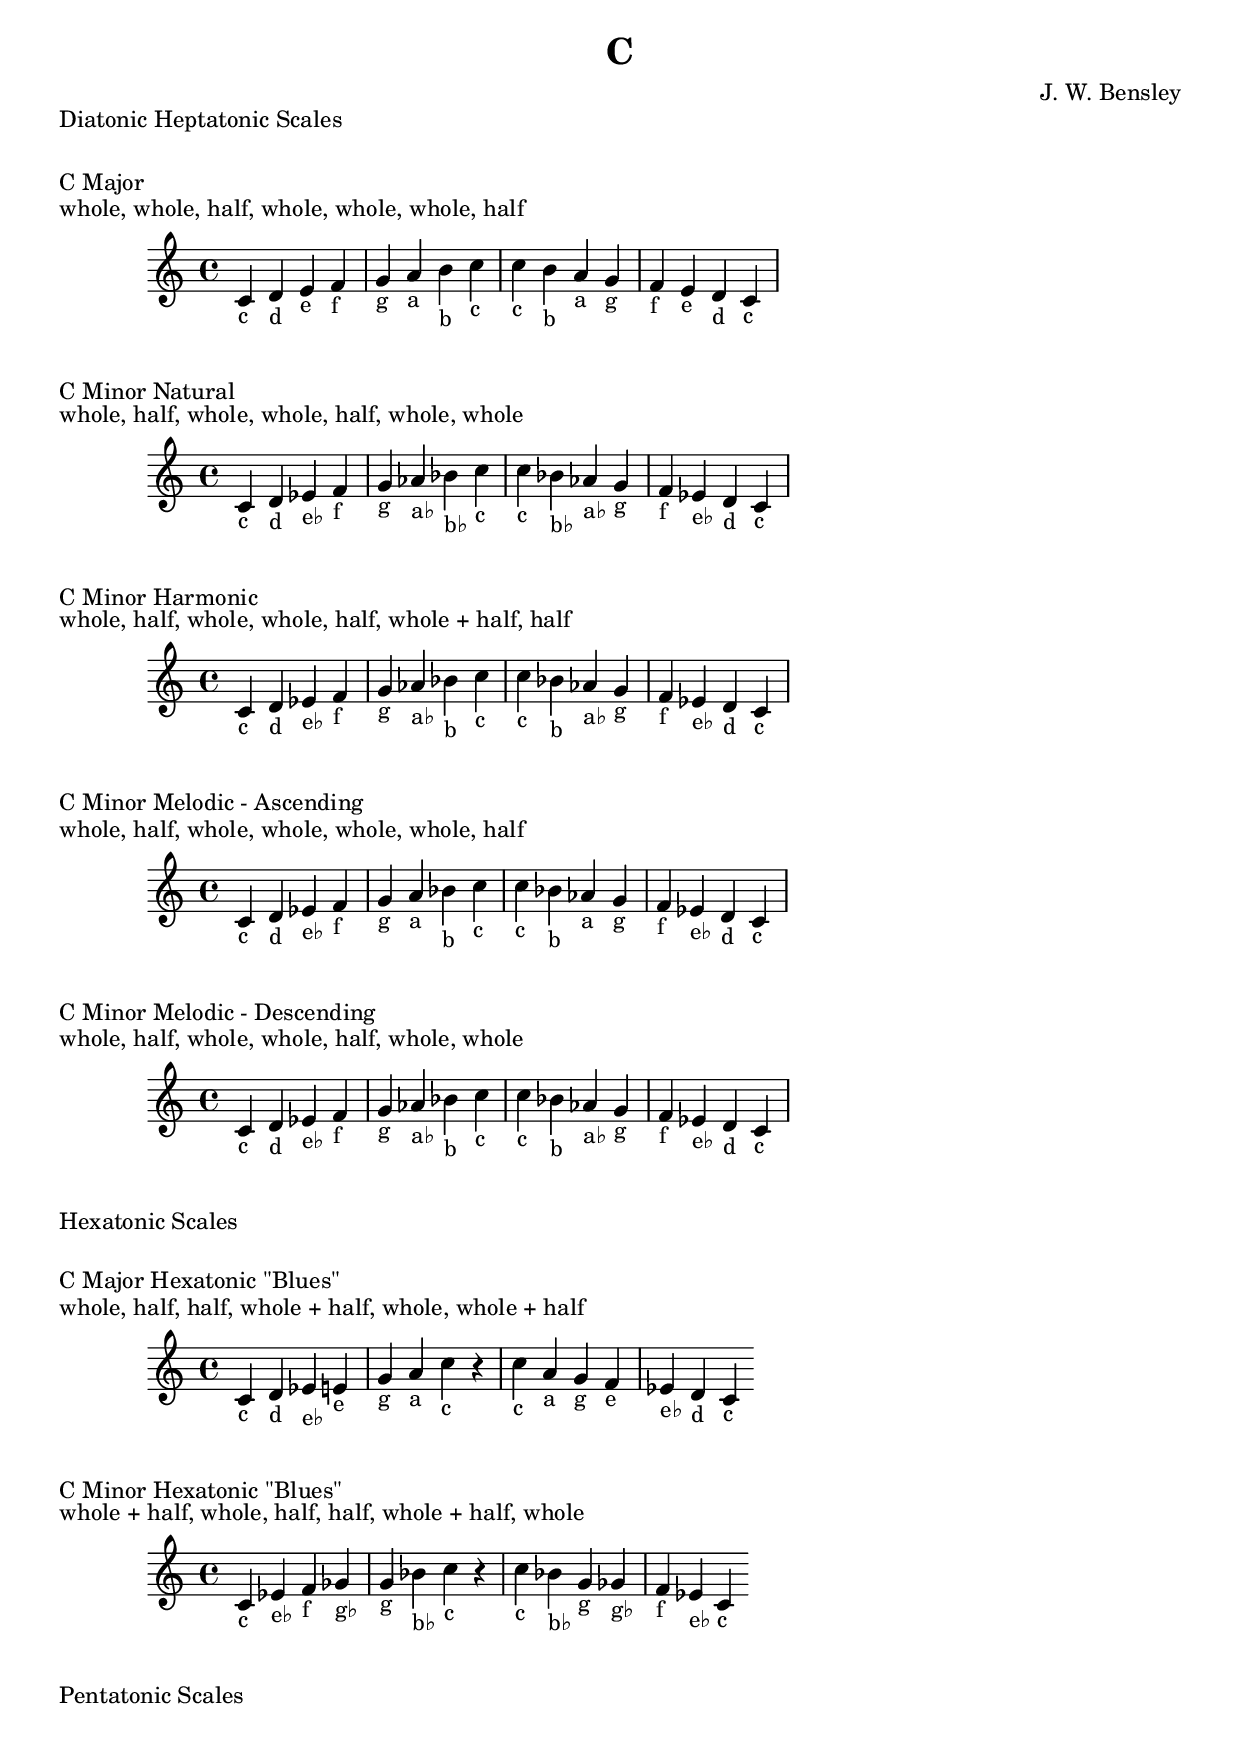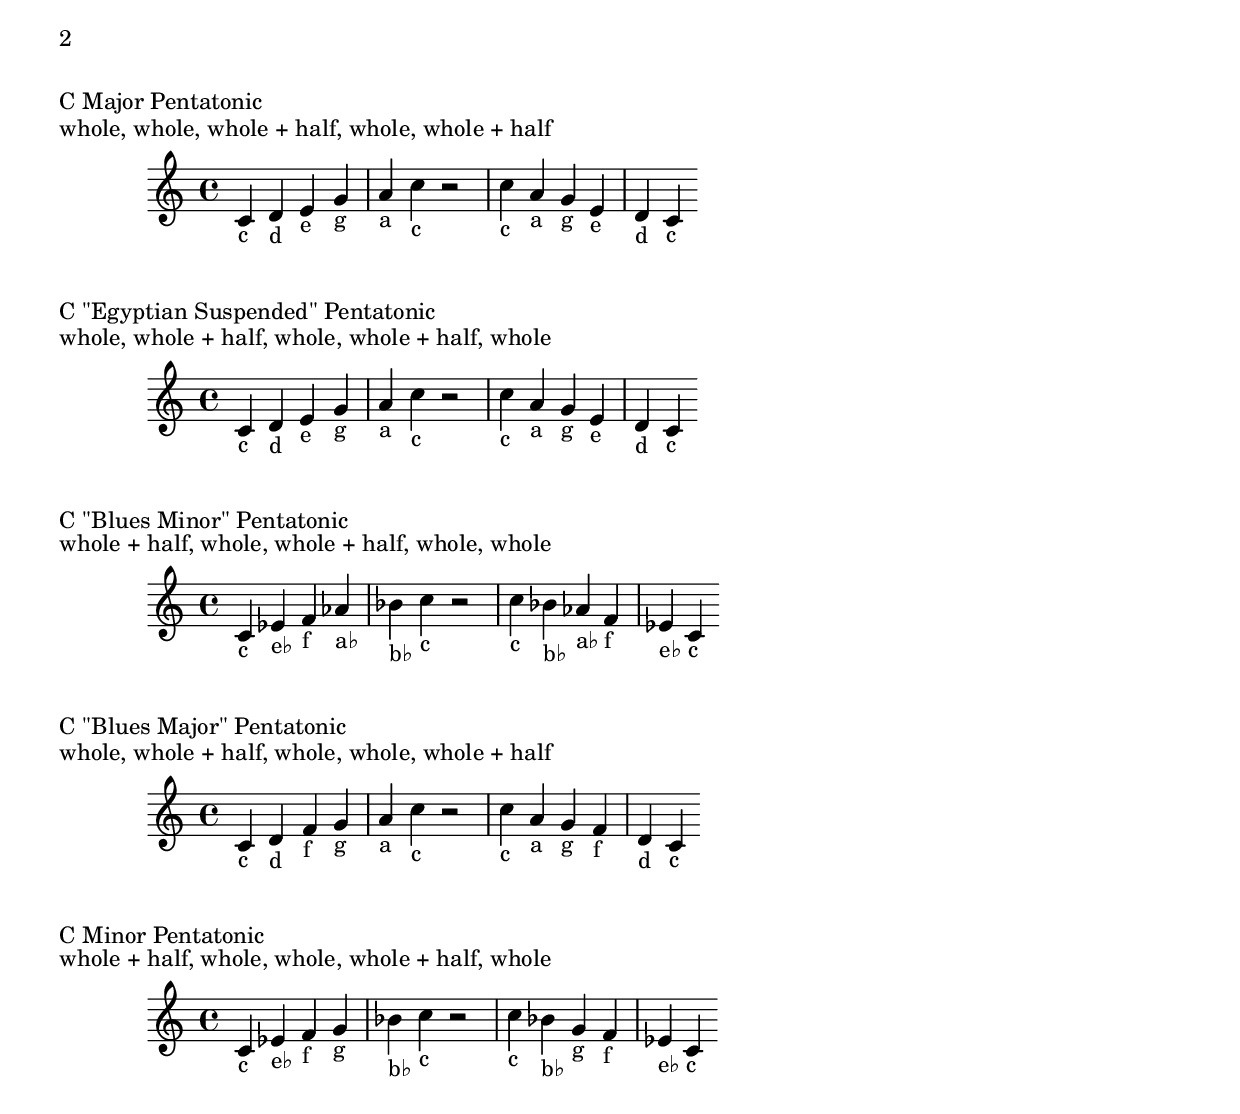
\version "2.18.2"
\language "english"

\header {
  title = "C"
  composer = "J. W. Bensley"
}\markup { "Diatonic Heptatonic Scales" }
\markup { \vspace #1 }

\markup { "C Major" }
\markup { "whole, whole, half, whole, whole, whole, half" }
\score {
  \new PianoStaff {
    \clef "treble"
    \relative c' {
        c4-"c"
        d-"d"
        e-"e"
        f-"f"
        g-"g"
        a-"a"
        b-"b"
        c-"c" |
        c-"c"
        b-"b"
        a-"a"
        g-"g"
        f-"f"
        e-"e"
        d-"d"
        c4-"c"
    }
  }
}

\markup { "C Minor Natural" }
\markup { "whole, half, whole, whole, half, whole, whole" }
\score {
  \new PianoStaff {
    \clef "treble"
    \relative c' {
        c4-"c"
        d-"d"
        eflat-"e♭"
        f-"f"
        g-"g"
        aflat-"a♭"
        bflat-"b♭"
        c-"c" |
        c-"c"
        bflat-"b♭"
        aflat-"a♭"
        g-"g"
        f-"f"
        eflat-"e♭"
        d-"d"
        c4-"c"
    }
  }
}


\markup { "C Minor Harmonic" }
\markup { "whole, half, whole, whole, half, whole + half, half" }
\score {
  \new PianoStaff {
    \clef "treble"
    \relative c' {
        c4-"c"
        d-"d"
        eflat-"e♭"
        f-"f"
        g-"g"
        aflat-"a♭"
        bflat-"b"
        c-"c" |
        c-"c"
        bflat-"b"
        aflat-"a♭"
        g-"g"
        f-"f"
        eflat-"e♭"
        d-"d"
        c4-"c"
    }
  }
}

\markup { "C Minor Melodic - Ascending" }
\markup { "whole, half, whole, whole, whole, whole, half" }
\score {
  \new PianoStaff {
    \clef "treble"
    \relative c' {
        c4-"c"
        d-"d"
        eflat-"e♭"
        f-"f"
        g-"g"
        a-"a"
        bflat-"b"
        c-"c" |
        c-"c"
        bflat-"b"
        aflat-"a"
        g-"g"
        f-"f"
        eflat-"e♭"
        d-"d"
        c4-"c"
    }
  }
}

\markup { "C Minor Melodic - Descending" }
\markup { "whole, half, whole, whole, half, whole, whole" }
\score {
  \new PianoStaff {
    \clef "treble"
    \relative c' {
        c4-"c"
        d-"d"
        eflat-"e♭"
        f-"f"
        g-"g"
        aflat-"a♭"
        bflat-"b"
        c-"c" |
        c-"c"
        bflat-"b"
        aflat-"a♭"
        g-"g"
        f-"f"
        eflat-"e♭"
        d-"d"
        c4-"c"
    }
  }
}

\markup { "Hexatonic Scales" }
\markup { \vspace #1 }

\markup { "C Major Hexatonic \"Blues\"" }
\markup { "whole, half, half, whole + half, whole, whole + half" }
\score {
  \new PianoStaff {
    \clef "treble"
    \relative c' {
        c4-"c"
        d-"d"
        eflat-"e♭"
        e-"e"
        g-"g"
        a-"a"
        c-"c"
        r4
        c4-"c"
        a-"a"
        g-"g"
        f-"e"
        eflat-"e♭"
        d-"d"
        c-"c"
    }
  }
}

\markup { "C Minor Hexatonic \"Blues\"" }
\markup { "whole + half, whole, half, half, whole + half, whole" }
\score {
  \new PianoStaff {
    \time 4/4
    \clef "treble"
    \relative c' {
        c4-"c"
        eflat-"e♭"
        f-"f"
        gflat-"g♭"
        g-"g"
        bflat-"b♭"
        c-"c"
        r4
        c4-"c"
        bflat-"b♭"
        g-"g"
        gflat-"g♭"
        f-"f"
        eflat-"e♭"
        c-"c"
    }
  }
}

\markup { "Pentatonic Scales" }
\markup { \vspace #1 }

\markup { "C Major Pentatonic" }
\markup { "whole, whole, whole + half, whole, whole + half" }
\score {
  \new PianoStaff {
    \clef "treble"
    \relative c' {
        c4-"c"
        d-"d"
        e-"e"
        g-"g"
        a-"a"
        c-"c"
        r2 |
        c4-"c"
        a-"a"
        g-"g"
        e-"e"
        d-"d"
        c-"c"
    }
  }
}

\markup { "C \"Egyptian Suspended\" Pentatonic" }
\markup { "whole, whole + half, whole, whole + half, whole" }
\score {
  \new PianoStaff {
    \clef "treble"
    \relative c' {
        c4-"c"
        d-"d"
        e-"e"
        g-"g"
        a-"a"
        c-"c"
        r2 |
        c4-"c"
        a-"a"
        g-"g"
        e-"e"
        d-"d"
        c-"c"
    }
  }
}

\markup { "C \"Blues Minor\" Pentatonic" }
\markup { "whole + half, whole, whole + half, whole, whole" }
\score {
  \new PianoStaff {
    \clef "treble"
    \relative c' {
        c4-"c"
        eflat-"e♭"
        f-"f"
        aflat-"a♭"
        bflat-"b♭"
        c-"c"
        r2 |
        c4-"c"
        bflat-"b♭"
        aflat-"a♭"
        f-"f"
        eflat-"e♭"
        c-"c"
    }
  }
}

\markup { "C \"Blues Major\" Pentatonic" }
\markup { "whole, whole + half, whole, whole, whole + half" }
\score {
  \new PianoStaff {
    \clef "treble"
    \relative c' {
        c4-"c"
        d-"d"
        f-"f"
        g-"g"
        a-"a"
        c-"c"
        r2 |
        c4-"c"
        a-"a"
        g-"g"
        f-"f"
        d-"d"
        c-"c"
    }
  }
}

\markup { "C Minor Pentatonic" }
\markup { "whole + half, whole, whole, whole + half, whole" }
\score {
  \new PianoStaff {
    \clef "treble"
    \relative c' {
        c4-"c"
        eflat-"e♭"
        f-"f"
        g-"g"
        bflat-"b♭"
        c-"c"
        r2 |
        c4-"c"
        bflat-"b♭"
        g-"g"
        f-"f"
        eflat-"e♭"
        c-"c"
    }
  }
}
